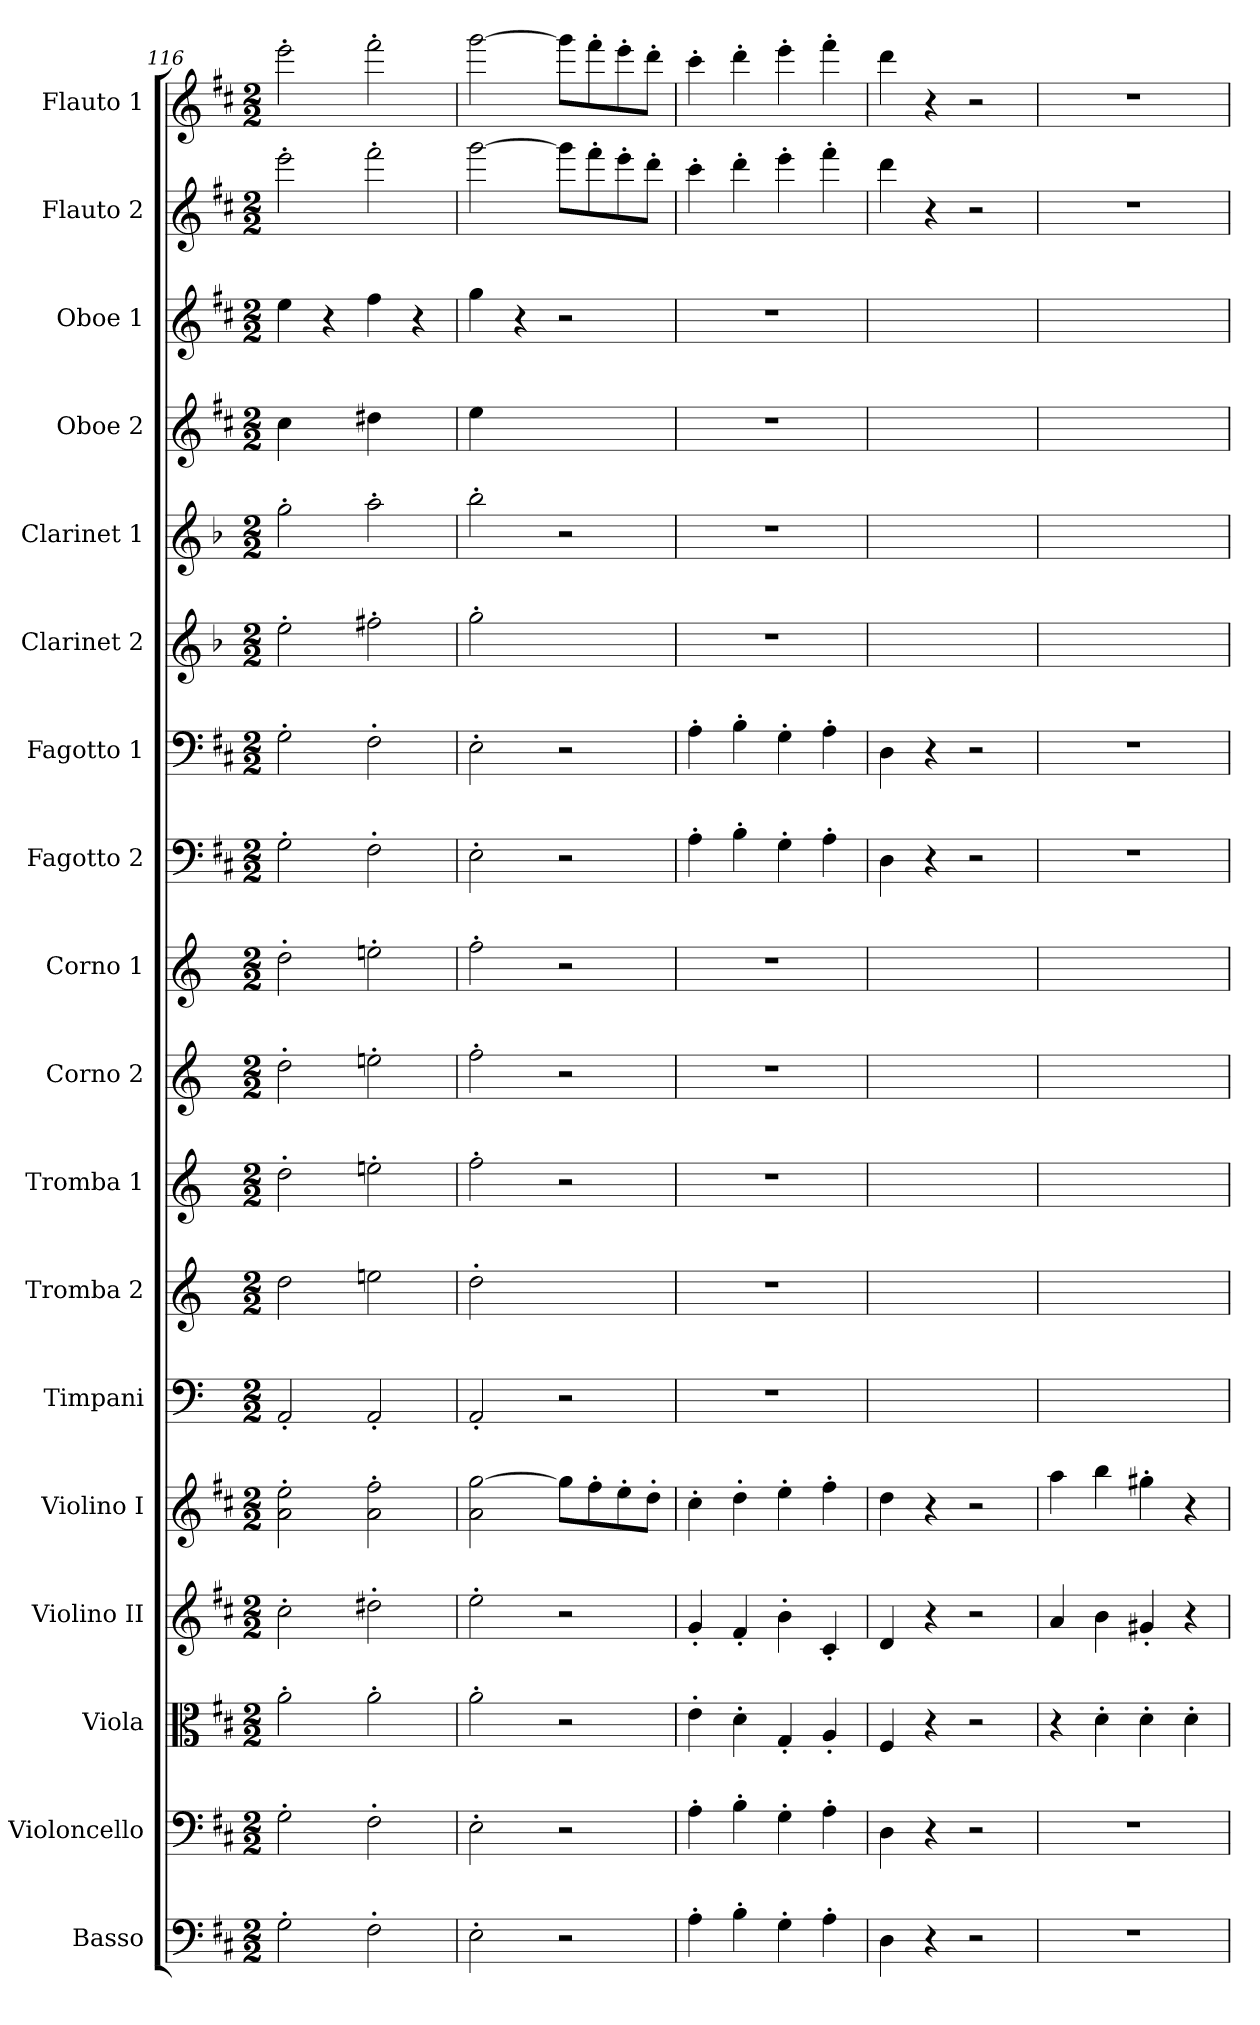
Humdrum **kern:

**kern	**kern	**kern	**kern	**kern	**kern	**kern	**kern	**kern	**kern	**kern	**kern	**kern	**kern	**kern	**kern	**kern	**kern
*part18	*part17	*part16	*part15	*part14	*part13	*part12	*part11	*part10	*part9	*part8	*part7	*part6	*part5	*part4	*part3	*part2	*part1
*staff18	*staff17	*staff16	*staff15	*staff14	*staff13	*staff12	*staff11	*staff10	*staff9	*staff8	*staff7	*staff6	*staff5	*staff4	*staff3	*staff2	*staff1
*I"Basso	*I"Violoncello	*I"Viola	*I"Violino II	*I"Violino I	*I"Timpani	*I"Tromba 2	*I"Tromba 1	*I"Corno 2	*I"Corno 1	*I"Fagotto 2	*I"Fagotto 1	*I"Clarinet 2	*I"Clarinet 1	*I"Oboe 2	*I"Oboe 1	*I"Flauto 2	*I"Flauto 1
*	*I'Vc	*I'Vla	*I'Vln	*I'Vln	*	*	*	*	*	*	*	*I'Cl	*I'Cl	*I'Ob	*I'Ob	*I'Fl	*I'Fl
*clefF4	*clefF4	*clefC3	*clefG2	*clefG2	*clefF4	*clefG2	*clefG2	*clefG2	*clefG2	*clefF4	*clefF4	*clefG2	*clefG2	*clefG2	*clefG2	*clefG2	*clefG2
*ITrd7c12	*	*	*	*	*	*ITrd-1c-2	*ITrd-1c-2	*ITrd6c10	*ITrd6c10	*	*	*ITrd2c3	*ITrd2c3	*	*	*	*
*k[f#c#]	*k[f#c#]	*k[f#c#]	*k[f#c#]	*k[f#c#]	*	*	*	*	*	*k[f#c#]	*k[f#c#]	*k[f#c#]	*k[f#c#]	*k[f#c#]	*k[f#c#]	*k[f#c#]	*k[f#c#]
*M2/2	*M2/2	*M2/2	*M2/2	*M2/2	*M2/2	*M2/2	*M2/2	*M2/2	*M2/2	*M2/2	*M2/2	*M2/2	*M2/2	*M2/2	*M2/2	*M2/2	*M2/2
=116	=116	=116	=116	=116	=116	=116	=116	=116	=116	=116	=116	=116	=116	=116	=116	=116	=116
2GG'	2G'	2a'	2cc#'	2a' 2ee'	2AA'	2ee	2ee'	2e'	2e'	2G'	2G'	2cc#'	2ee'	4cc#	4ee	2eee'	2eee'
.	.	.	.	.	.	.	.	.	.	.	.	.	.	4ryy	4r	.	.
2FF#'	2F#'	2a'	2dd#X'	2a' 2ff#'	2AA'	2ff#X	2ff#X'	2f#X'	2f#X'	2F#'	2F#'	2dd#X'	2ff#'	4dd#X	4ff#	2fff#'	2fff#'
.	.	.	.	.	.	.	.	.	.	.	.	.	.	4ryy	4r	.	.
=117	=117	=117	=117	=117	=117	=117	=117	=117	=117	=117	=117	=117	=117	=117	=117	=117	=117
2EE'	2E'	2a'	2ee'	2a [2gg	2AA'	2ee'	2gg'	2g'	2g'	2E'	2E'	2ee'	2gg'	4ee	4gg	[2ggg	[2ggg
.	.	.	.	.	.	.	.	.	.	.	.	.	.	4ryy	4r	.	.
2r	2r	2r	2r	8gg\L]	2r	2ryy	2r	2r	2r	2r	2r	2ryy	2r	2ryy	2r	8ggg\L]	8ggg\L]
.	.	.	.	8ff#'\	.	.	.	.	.	.	.	.	.	.	.	8fff#'\	8fff#'\
.	.	.	.	8ee'\	.	.	.	.	.	.	.	.	.	.	.	8eee'\	8eee'\
.	.	.	.	8dd'\J	.	.	.	.	.	.	.	.	.	.	.	8ddd'\J	8ddd'\J
=118	=118	=118	=118	=118	=118	=118	=118	=118	=118	=118	=118	=118	=118	=118	=118	=118	=118
4AA'	4A'	4e'	4g'	4cc#'	1r	1r	1r	1r	1r	4A'	4A'	1r	1r	1r	1r	4ccc#'	4ccc#'
4BB'	4B'	4d'	4f#'	4dd'	.	.	.	.	.	4B'	4B'	.	.	.	.	4ddd'	4ddd'
4GG'	4G'	4G'	4b'	4ee'	.	.	.	.	.	4G'	4G'	.	.	.	.	4eee'	4eee'
4AA'	4A'	4A'	4c#'	4ff#'	.	.	.	.	.	4A'	4A'	.	.	.	.	4fff#'	4fff#'
=119	=119	=119	=119	=119	=119	=119	=119	=119	=119	=119	=119	=119	=119	=119	=119	=119	=119
4DD	4D	4F#	4d	4dd	1ryy	1ryy	1ryy	1ryy	1ryy	4D	4D	1ryy	1ryy	1ryy	1ryy	4ddd	4ddd
4r	4r	4r	4r	4r	.	.	.	.	.	4r	4r	.	.	.	.	4r	4r
2r	2r	2r	2r	2r	.	.	.	.	.	2r	2r	.	.	.	.	2r	2r
=120	=120	=120	=120	=120	=120	=120	=120	=120	=120	=120	=120	=120	=120	=120	=120	=120	=120
1r	1r	4r	4a	4aa	1ryy	1ryy	1ryy	1ryy	1ryy	1r	1r	1ryy	1ryy	1ryy	1ryy	1r	1r
.	.	4d'	4b	4bb	.	.	.	.	.	.	.	.	.	.	.	.	.
.	.	4d'	4g#X'	4gg#X'	.	.	.	.	.	.	.	.	.	.	.	.	.
.	.	4d'	4r	4r	.	.	.	.	.	.	.	.	.	.	.	.	.
=	=	=	=	=	=	=	=	=	=	=	=	=	=	=	=	=	=
*-	*-	*-	*-	*-	*-	*-	*-	*-	*-	*-	*-	*-	*-	*-	*-	*-	*-
